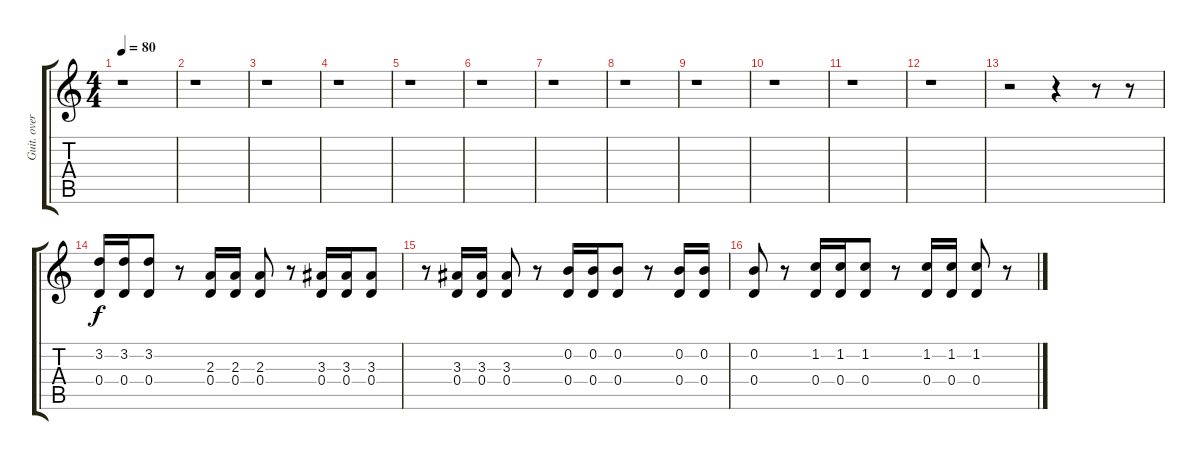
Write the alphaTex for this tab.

\track ("Guit. overdub" "Guit. over") {instrument overdrivenguitar}
\staff {score tabs}
\tuning (E4 B3 G3 D3 A2 E2) {hide}
\ts (4 4)
\tempo 80
\clef g2
\ks c
r.1{dy f} |
r.1 |
r.1 |
r.1 |
r.1 |
r.1 |
r.1 |
r.1 |
r.1 |
r.1 |
r.1 |
r.1 |
r.2 r.4 r.8 r.8 |
(3.2 0.4).16 (3.2 0.4).16 (3.2 0.4).8 r.8 (2.3 0.4).16 (2.3 0.4).16 (2.3 0.4).8 r.8 (3.3 0.4).16 (3.3 0.4).16 (3.3 0.4).8 |
r.8 (3.3 0.4).16 (3.3 0.4).16 (3.3 0.4).8 r.8 (0.2 0.4).16 (0.2 0.4).16 (0.2 0.4).8 r.8 (0.2 0.4).16 (0.2 0.4).16 |
(0.2 0.4).8 r.8 (1.2 0.4).16 (1.2 0.4).16 (1.2 0.4).8 r.8 (1.2 0.4).16 (1.2 0.4).16 (1.2 0.4).8 r.8
